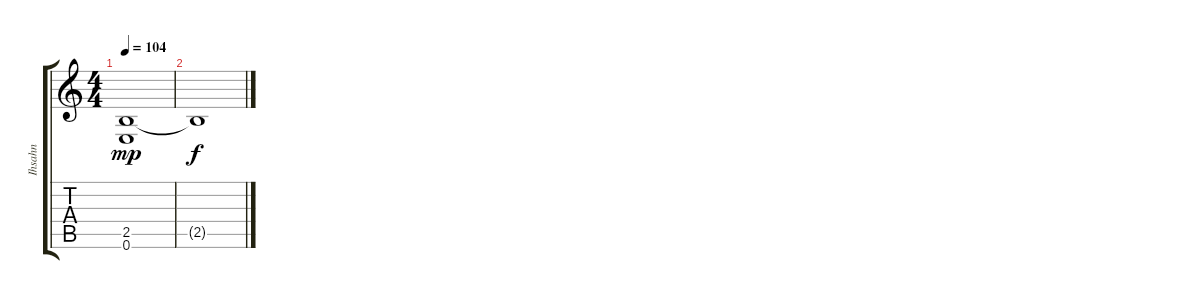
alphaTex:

\track ("Ihsahn " "Ihsahn ") {instrument distortionguitar}
\staff {score tabs}
\tuning (E4 B3 G3 D3 A2 E2) {hide}
\ts (4 4)
\tempo 104
\clef g2
\ks c
(2.5 0.6).1{dy mp} |
2.5{t}.1{dy f}
